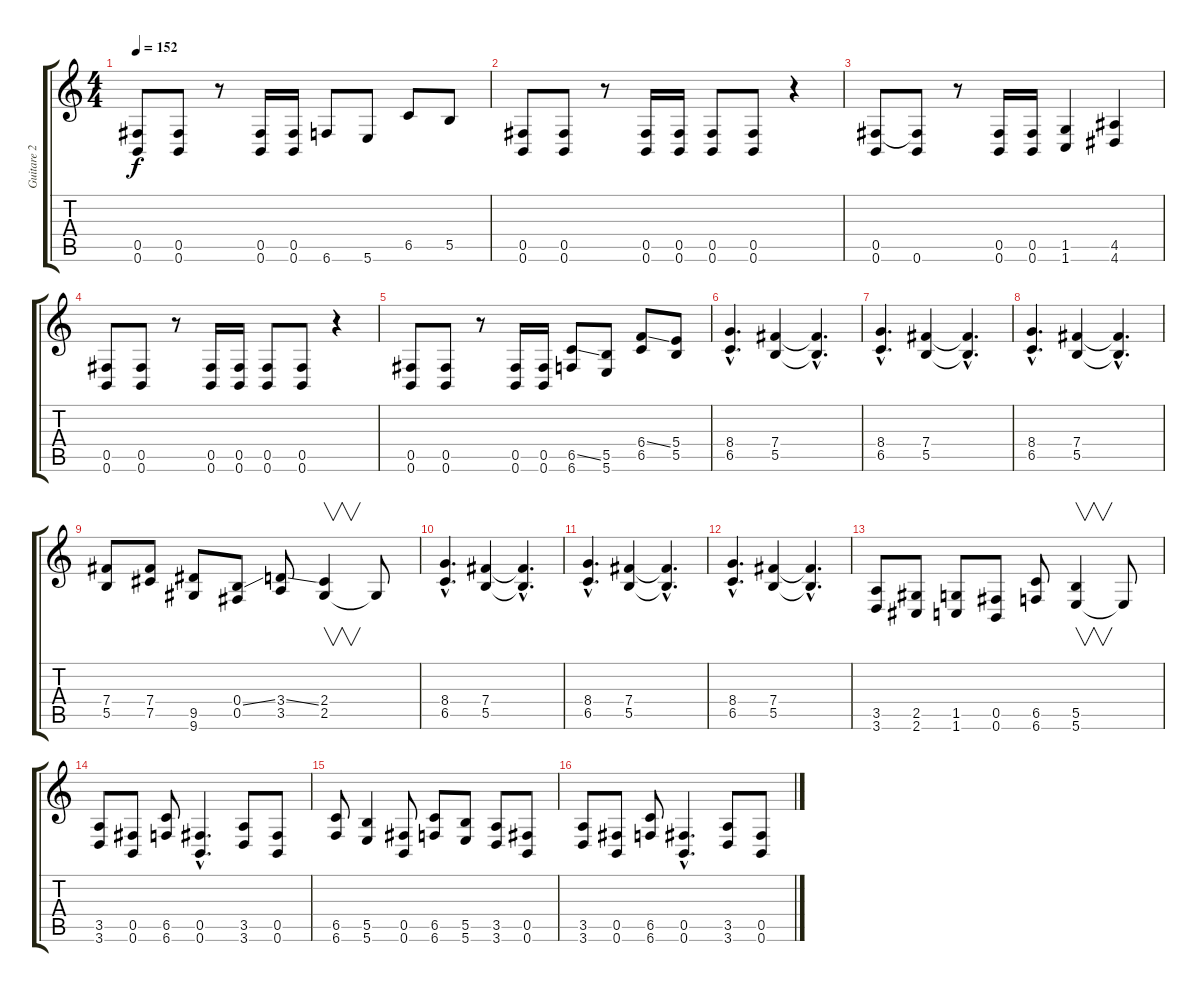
\track ("Guitare 2" "Guitare 2") {instrument distortionguitar}
\staff {score tabs}
\tuning (Db4 Ab3 E3 B2 Gb2 B1) {hide}
\ts (4 4)
\tempo 152
\clef g2
\ks c
(0.5 0.6).8{dy f} (0.5 0.6).8 r.8 (0.5 0.6).16 (0.5 0.6).16 6.6.8 5.6.8 6.5.8 5.5.8 |
(0.5 0.6).8 (0.5 0.6).8 r.8 (0.5 0.6).16 (0.5 0.6).16 (0.5 0.6).8 (0.5 0.6).8 r.4 |
(0.5 0.6).8 (0.5{t} 0.6).8 r.8 (0.5 0.6).16 (0.5 0.6).16 (1.5 1.6).4 (4.5 4.6).4 |
(0.5 0.6).8 (0.5 0.6).8 r.8 (0.5 0.6).16 (0.5 0.6).16 (0.5 0.6).8 (0.5 0.6).8 r.4 |
(0.5 0.6).8 (0.5 0.6).8 r.8 (0.5 0.6).16 (0.5 0.6).16 (6.5{ss} 6.6).8 (5.5 5.6).8 (6.4{ss} 6.5).8 (5.4 5.5).8 |
(8.4{hac} 6.5{hac}).4{d} (7.4 5.5).4 (7.4{hac t} 5.5{hac t}).4{d} |
(8.4{hac} 6.5{hac}).4{d} (7.4 5.5).4 (7.4{hac t} 5.5{hac t}).4{d} |
(8.4{hac} 6.5{hac}).4{d} (7.4 5.5).4 (7.4{hac t} 5.5{hac t}).4{d} |
(7.4 5.5).8 (7.4 7.5).8 (9.5 9.6).8 (0.4{ss} 0.5).8 (3.4{ss} 3.5).8 (2.4 2.5).4{v} 2.5{t}.8 |
(8.4{hac} 6.5{hac}).4{d} (7.4 5.5).4 (7.4{hac t} 5.5{hac t}).4{d} |
(8.4{hac} 6.5{hac}).4{d} (7.4 5.5).4 (7.4{hac t} 5.5{hac t}).4{d} |
(8.4{hac} 6.5{hac}).4{d} (7.4 5.5).4 (7.4{hac t} 5.5{hac t}).4{d} |
(3.5 3.6).8 (2.5 2.6).8 (1.5 1.6).8 (0.5 0.6).8 (6.5 6.6).8 (5.5 5.6).4{v} 5.6{t}.8 |
(3.5 3.6).8 (0.5 0.6).8 (6.5 6.6).8 (0.5{hac} 0.6{hac}).4{d} (3.5 3.6).8 (0.5 0.6).8 |
(6.5 6.6).8 (5.5 5.6).4 (0.5 0.6).8 (6.5 6.6).8 (5.5 5.6).8 (3.5 3.6).8 (0.5 0.6).8 |
(3.5 3.6).8 (0.5 0.6).8 (6.5 6.6).8 (0.5{hac} 0.6{hac}).4{d} (3.5 3.6).8 (0.5 0.6).8
